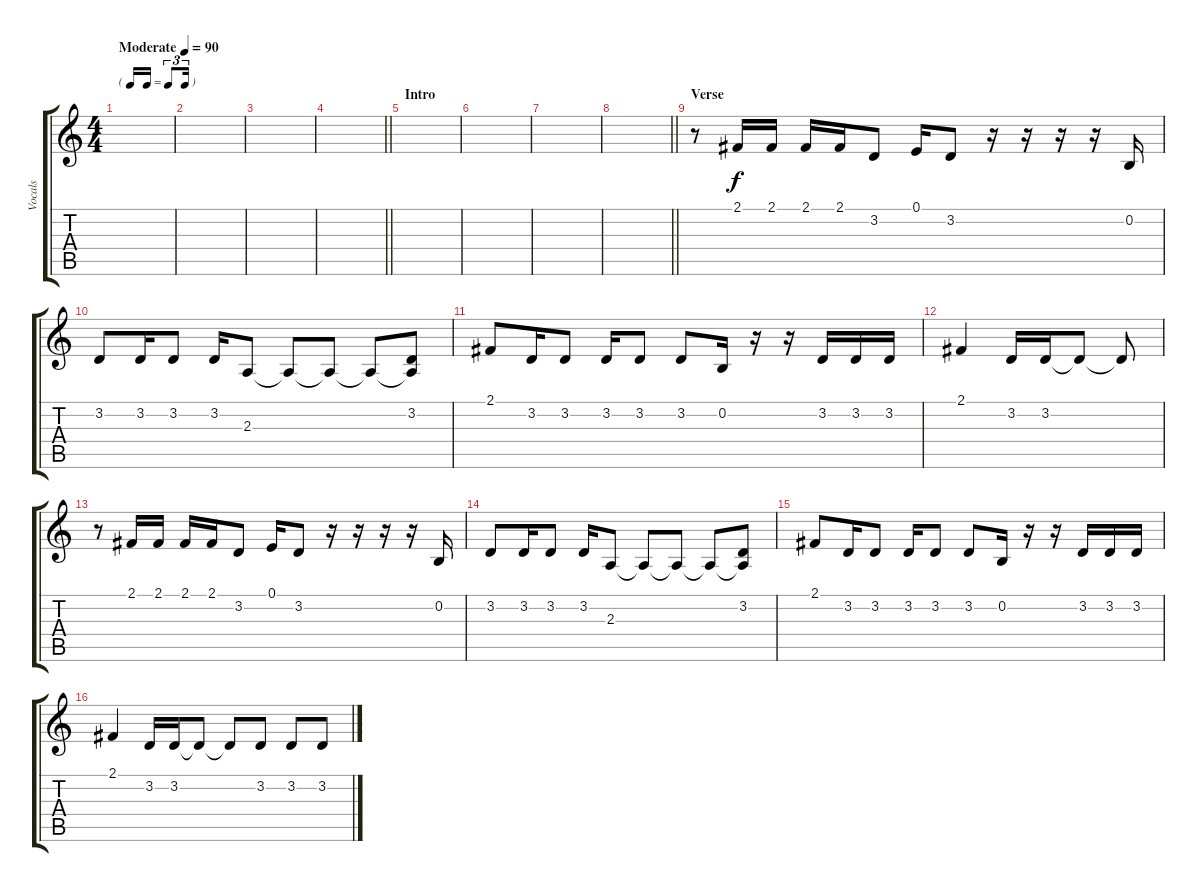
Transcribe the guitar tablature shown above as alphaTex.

\track ("Vocals" "Vocals") {instrument lead2sawtooth}
\staff {score tabs}
\tuning (E4 B3 G3 D3 A2 E2) {hide}
\ts (4 4)
\tf triplet16th
\tempo (90 "Moderate")
\clef g2
\ks c
|
|
|
\barLineRight lightlight
|
\section ("" "Intro")
|
|
|
\barLineRight lightlight
|
\section ("" "Verse")
r.8 2.1.16 2.1.16 2.1.16 2.1.16 3.2.8 0.1.16 3.2.8 r.16 r.16 r.16 r.16 0.2.16 |
3.2.8 3.2.16 3.2.8 3.2.16 2.3.8 2.3{t}.8 2.3{t}.8 2.3{t}.8 (3.2 2.3{t}).8 |
2.1.8 3.2.16 3.2.8 3.2.16 3.2.8 3.2.8 0.2.16 r.16 r.16 3.2.16 3.2.16 3.2.16 |
2.1.4 3.2.16 3.2.16 3.2{t}.8 3.2{t}.8 |
r.8 2.1.16 2.1.16 2.1.16 2.1.16 3.2.8 0.1.16 3.2.8 r.16 r.16 r.16 r.16 0.2.16 |
3.2.8 3.2.16 3.2.8 3.2.16 2.3.8 2.3{t}.8 2.3{t}.8 2.3{t}.8 (3.2 2.3{t}).8 |
2.1.8 3.2.16 3.2.8 3.2.16 3.2.8 3.2.8 0.2.16 r.16 r.16 3.2.16 3.2.16 3.2.16 |
2.1.4 3.2.16 3.2.16 3.2{t}.8 3.2{t}.8 3.2.8 3.2.8 3.2.8
